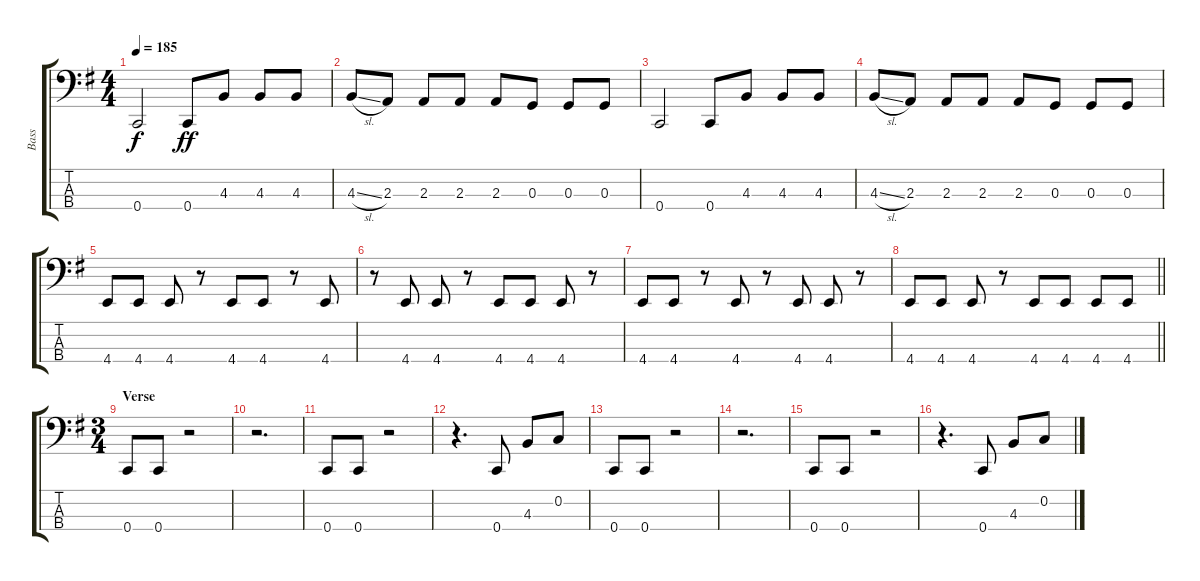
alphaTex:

\track ("Bass" "Bass") {instrument electricbasspick}
\staff {score tabs}
\tuning (F2 C2 G1 C1) {hide}
\ts (4 4)
\tempo 185
\clef f4
\ks g
0.4{t}.2{dy f} 0.4.8{dy ff} 4.3.8 4.3.8 4.3.8 |
4.3{sl}.8 2.3.8 2.3.8 2.3.8 2.3.8 0.3.8 0.3.8 0.3.8 |
0.4.2 0.4.8 4.3.8 4.3.8 4.3.8 |
4.3{sl}.8 2.3.8 2.3.8 2.3.8 2.3.8 0.3.8 0.3.8 0.3.8 |
4.4.8 4.4.8 4.4.8 r.8 4.4.8 4.4.8 r.8 4.4.8 |
r.8 4.4.8 4.4.8 r.8 4.4.8 4.4.8 4.4.8 r.8 |
4.4.8 4.4.8 r.8 4.4.8 r.8 4.4.8 4.4.8 r.8 |
\barLineRight lightlight
4.4.8 4.4.8 4.4.8 r.8 4.4.8 4.4.8 4.4.8 4.4.8 |
\ts (3 4)
\section ("" "Verse")
0.4.8 0.4.8 r.2 |
r.2{d} |
0.4.8 0.4.8 r.2 |
r.4{d} 0.4.8 4.3.8 0.2.8 |
0.4.8 0.4.8 r.2 |
r.2{d} |
0.4.8 0.4.8 r.2 |
r.4{d} 0.4.8 4.3.8 0.2.8
